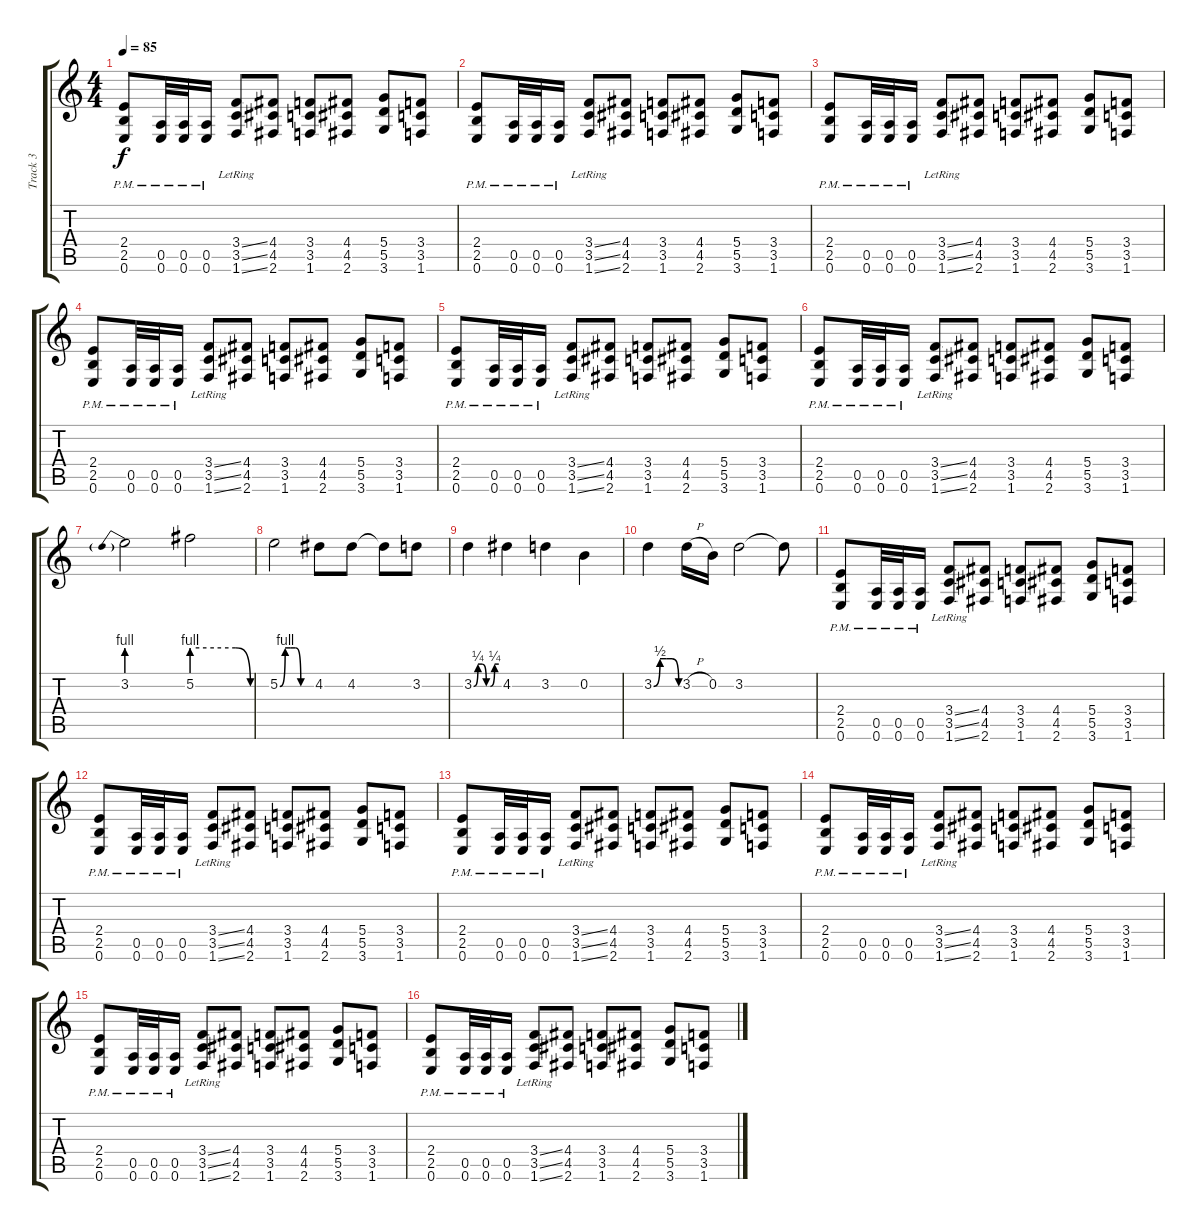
\track ("Track 3" "Track 3") {instrument distortionguitar}
\staff {score tabs}
\tuning (E4 B3 G3 D3 A2 E2) {hide}
\ts (4 4)
\tempo 85
\clef g2
\ks c
(2.4{pm} 2.5{pm} 0.6{pm}).8{dy f} (0.5{pm} 0.6{pm}).32 (0.5{pm} 0.6{pm}).32 (0.5{pm} 0.6{pm}).16 (3.4{ss lr} 3.5{ss lr} 1.6{ss lr}).8 (4.4 4.5 2.6).8 (3.4 3.5 1.6).8 (4.4 4.5 2.6).8 (5.4 5.5 3.6).8 (3.4 3.5 1.6).8 |
(2.4{pm} 2.5{pm} 0.6{pm}).8 (0.5{pm} 0.6{pm}).32 (0.5{pm} 0.6{pm}).32 (0.5{pm} 0.6{pm}).16 (3.4{ss lr} 3.5{ss lr} 1.6{ss lr}).8 (4.4 4.5 2.6).8 (3.4 3.5 1.6).8 (4.4 4.5 2.6).8 (5.4 5.5 3.6).8 (3.4 3.5 1.6).8 |
(2.4{pm} 2.5{pm} 0.6{pm}).8 (0.5{pm} 0.6{pm}).32 (0.5{pm} 0.6{pm}).32 (0.5{pm} 0.6{pm}).16 (3.4{ss lr} 3.5{ss lr} 1.6{ss lr}).8 (4.4 4.5 2.6).8 (3.4 3.5 1.6).8 (4.4 4.5 2.6).8 (5.4 5.5 3.6).8 (3.4 3.5 1.6).8 |
(2.4{pm} 2.5{pm} 0.6{pm}).8 (0.5{pm} 0.6{pm}).32 (0.5{pm} 0.6{pm}).32 (0.5{pm} 0.6{pm}).16 (3.4{ss lr} 3.5{ss lr} 1.6{ss lr}).8 (4.4 4.5 2.6).8 (3.4 3.5 1.6).8 (4.4 4.5 2.6).8 (5.4 5.5 3.6).8 (3.4 3.5 1.6).8 |
(2.4{pm} 2.5{pm} 0.6{pm}).8 (0.5{pm} 0.6{pm}).32 (0.5{pm} 0.6{pm}).32 (0.5{pm} 0.6{pm}).16 (3.4{ss lr} 3.5{ss lr} 1.6{ss lr}).8 (4.4 4.5 2.6).8 (3.4 3.5 1.6).8 (4.4 4.5 2.6).8 (5.4 5.5 3.6).8 (3.4 3.5 1.6).8 |
(2.4{pm} 2.5{pm} 0.6{pm}).8 (0.5{pm} 0.6{pm}).32 (0.5{pm} 0.6{pm}).32 (0.5{pm} 0.6{pm}).16 (3.4{ss lr} 3.5{ss lr} 1.6{ss lr}).8 (4.4 4.5 2.6).8 (3.4 3.5 1.6).8 (4.4 4.5 2.6).8 (5.4 5.5 3.6).8 (3.4 3.5 1.6).8 |
3.2{be (prebend 0 4 60 4)}.2 5.2{be (custom 0 4 15 4 30 4 45 4 60 0)}.2 |
5.2{be (custom 0 0 10 4 20 4 30 4 40 0 50 0 60 0)}.2 4.2.8 4.2.8 4.2{t}.8 3.2.8 |
3.2{be (custom 0 0 10 1 20 1 30 0 40 0 50 1 60 1)}.4 4.2.4 3.2.4 0.2.4 |
3.2{be (custom 0 0 15 2 30 2 44 2 60 0)}.4 3.2{h}.16 0.2.16 3.2.2 3.2{t}.8 |
(2.4{pm} 2.5{pm} 0.6{pm}).8 (0.5{pm} 0.6{pm}).32 (0.5{pm} 0.6{pm}).32 (0.5{pm} 0.6{pm}).16 (3.4{ss lr} 3.5{ss lr} 1.6{ss lr}).8 (4.4 4.5 2.6).8 (3.4 3.5 1.6).8 (4.4 4.5 2.6).8 (5.4 5.5 3.6).8 (3.4 3.5 1.6).8 |
(2.4{pm} 2.5{pm} 0.6{pm}).8 (0.5{pm} 0.6{pm}).32 (0.5{pm} 0.6{pm}).32 (0.5{pm} 0.6{pm}).16 (3.4{ss lr} 3.5{ss lr} 1.6{ss lr}).8 (4.4 4.5 2.6).8 (3.4 3.5 1.6).8 (4.4 4.5 2.6).8 (5.4 5.5 3.6).8 (3.4 3.5 1.6).8 |
(2.4{pm} 2.5{pm} 0.6{pm}).8 (0.5{pm} 0.6{pm}).32 (0.5{pm} 0.6{pm}).32 (0.5{pm} 0.6{pm}).16 (3.4{ss lr} 3.5{ss lr} 1.6{ss lr}).8 (4.4 4.5 2.6).8 (3.4 3.5 1.6).8 (4.4 4.5 2.6).8 (5.4 5.5 3.6).8 (3.4 3.5 1.6).8 |
(2.4{pm} 2.5{pm} 0.6{pm}).8 (0.5{pm} 0.6{pm}).32 (0.5{pm} 0.6{pm}).32 (0.5{pm} 0.6{pm}).16 (3.4{ss lr} 3.5{ss lr} 1.6{ss lr}).8 (4.4 4.5 2.6).8 (3.4 3.5 1.6).8 (4.4 4.5 2.6).8 (5.4 5.5 3.6).8 (3.4 3.5 1.6).8 |
(2.4{pm} 2.5{pm} 0.6{pm}).8 (0.5{pm} 0.6{pm}).32 (0.5{pm} 0.6{pm}).32 (0.5{pm} 0.6{pm}).16 (3.4{ss lr} 3.5{ss lr} 1.6{ss lr}).8 (4.4 4.5 2.6).8 (3.4 3.5 1.6).8 (4.4 4.5 2.6).8 (5.4 5.5 3.6).8 (3.4 3.5 1.6).8 |
(2.4{pm} 2.5{pm} 0.6{pm}).8 (0.5{pm} 0.6{pm}).32 (0.5{pm} 0.6{pm}).32 (0.5{pm} 0.6{pm}).16 (3.4{ss lr} 3.5{ss lr} 1.6{ss lr}).8 (4.4 4.5 2.6).8 (3.4 3.5 1.6).8 (4.4 4.5 2.6).8 (5.4 5.5 3.6).8 (3.4 3.5 1.6).8
